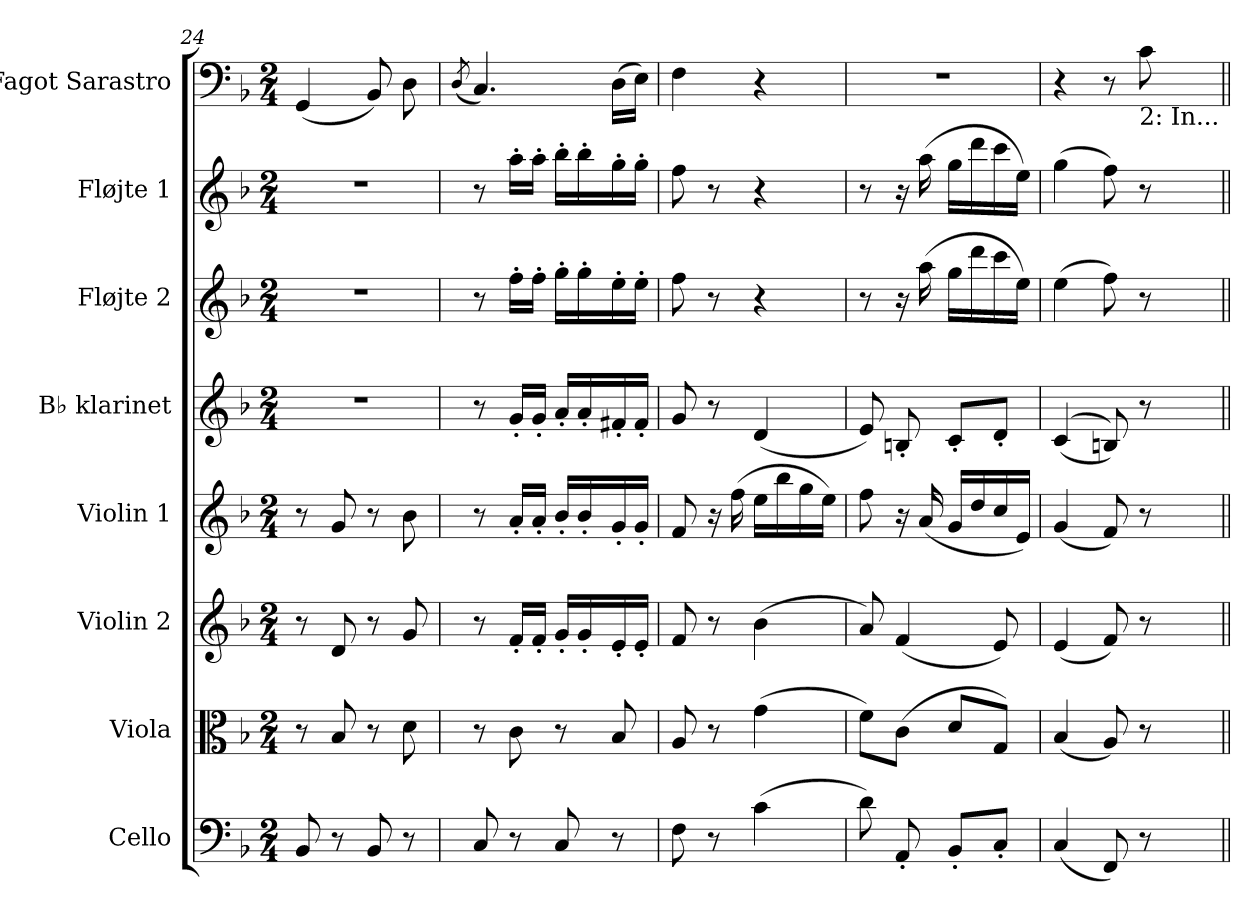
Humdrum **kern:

**kern	**kern	**kern	**kern	**kern	**kern	**kern	**kern
*part8	*part7	*part6	*part5	*part4	*part3	*part2	*part1
*staff8	*staff7	*staff6	*staff5	*staff4	*staff3	*staff2	*staff1
*I"Cello	*I"Viola	*I"Violin 2	*I"Violin 1	*I"B♭ klarinet	*I"Fløjte 2	*I"Fløjte 1	*I"Fagot Sarastro
*	*I'Vla.	*I'Vln.2	*I'Vln.1	*	*I'Fl.2	*I'Fl.1	*
*clefF4	*clefC3	*clefG2	*clefG2	*clefG2	*clefG2	*clefG2	*clefF4
*	*	*	*	*ITrd1c2	*	*	*
*k[b-]	*k[b-]	*k[b-]	*k[b-]	*k[b-e-a-]	*k[b-]	*k[b-]	*k[b-]
*M2/4	*M2/4	*M2/4	*M2/4	*M2/4	*M2/4	*M2/4	*M2/4
=24	=24	=24	=24	=24	=24	=24	=24
8BB-/	8r	8r	8r	2r	2r	2r	(<4GG/
8r	8B-/	8d/	8g/	.	.	.	.
8BB-/	8r	8r	8r	.	.	.	8BB-/)
8r	8d\	8g/	8b-\	.	.	.	8D\
!!LO:LB:g=z
=25	=25	=25	=25	=25	=25	=25	=25
.	.	.	.	.	.	.	(<8qD/
8C/	8r	8r	8r	8r	8r	8r	4.C/)
8r	8c\	16f'/LL	16a'/LL	16f'/LL	16ff'\LL	16aa'\LL	.
.	.	16f'/JJ	16a'/JJ	16f'/JJ	16ff'\JJ	16aa'\JJ	.
8C/	8r	16g'/LL	16b-'/LL	16g'/LL	16gg'\LL	16bb-'\LL	.
.	.	16g'/	16b-'/	16g'/	16gg'\	16bb-'\	.
8r	8B-/	16e'/	16g'/	16en'/	16ee'\	16gg'\	(>16D\LL
.	.	16e'/JJ	16g'/JJ	16e'/JJ	16ee'\JJ	16gg'\JJ	16E\JJ)
=26	=26	=26	=26	=26	=26	=26	=26
8F\	8A/	8f/	8f/	8f/	8ff\	8ff\	4F\
8r	8r	8r	16r	8r	8r	8r	.
.	.	.	(>16ff\	.	.	.	.
(>4c\	(>4g\	(>4b-\	16ee\LL	(<4c/	4r	4r	4r
.	.	.	16bb-\	.	.	.	.
.	.	.	16gg\	.	.	.	.
.	.	.	16ee\JJ)	.	.	.	.
=27	=27	=27	=27	=27	=27	=27	=27
8d\)	8f\L)	8a/)	8ff\	8d/)	8r	8r	2r
8AA'/	(>8c\J	(<4f/	16r	8An'/	16r	16r	.
.	.	.	(<16a/	.	(>16aa\	(>16aa\	.
8BB-'/L	8d/L	.	16g/LL	8B-'/L	16gg\LL	16gg\LL	.
.	.	.	16dd/	.	16ddd\	16ddd\	.
8C'/J	8G/J)	8e/)	16cc/	8c'/J	16ccc\	16ccc\	.
.	.	.	16e/JJ)	.	16ee\JJ)	16ee\JJ)	.
=28	=28	=28	=28	=28	=28	=28	=28
(<4C/	(<4B-/	(<4e/	(<4g/	(<(<4B-/	(>4ee\	(>4gg\	4r
8FF/)	8A/)	8f/)	8f/)	8An/))	8ff\)	8ff\)	8r
!	!	!	!	!	!	!	!LO:TX:b:t=2&colon; In...
8r	8r	8r	8r	8r	8r	8r	8c\
=||	=||	=||	=||	=||	=||	=||	=||
*-	*-	*-	*-	*-	*-	*-	*-
